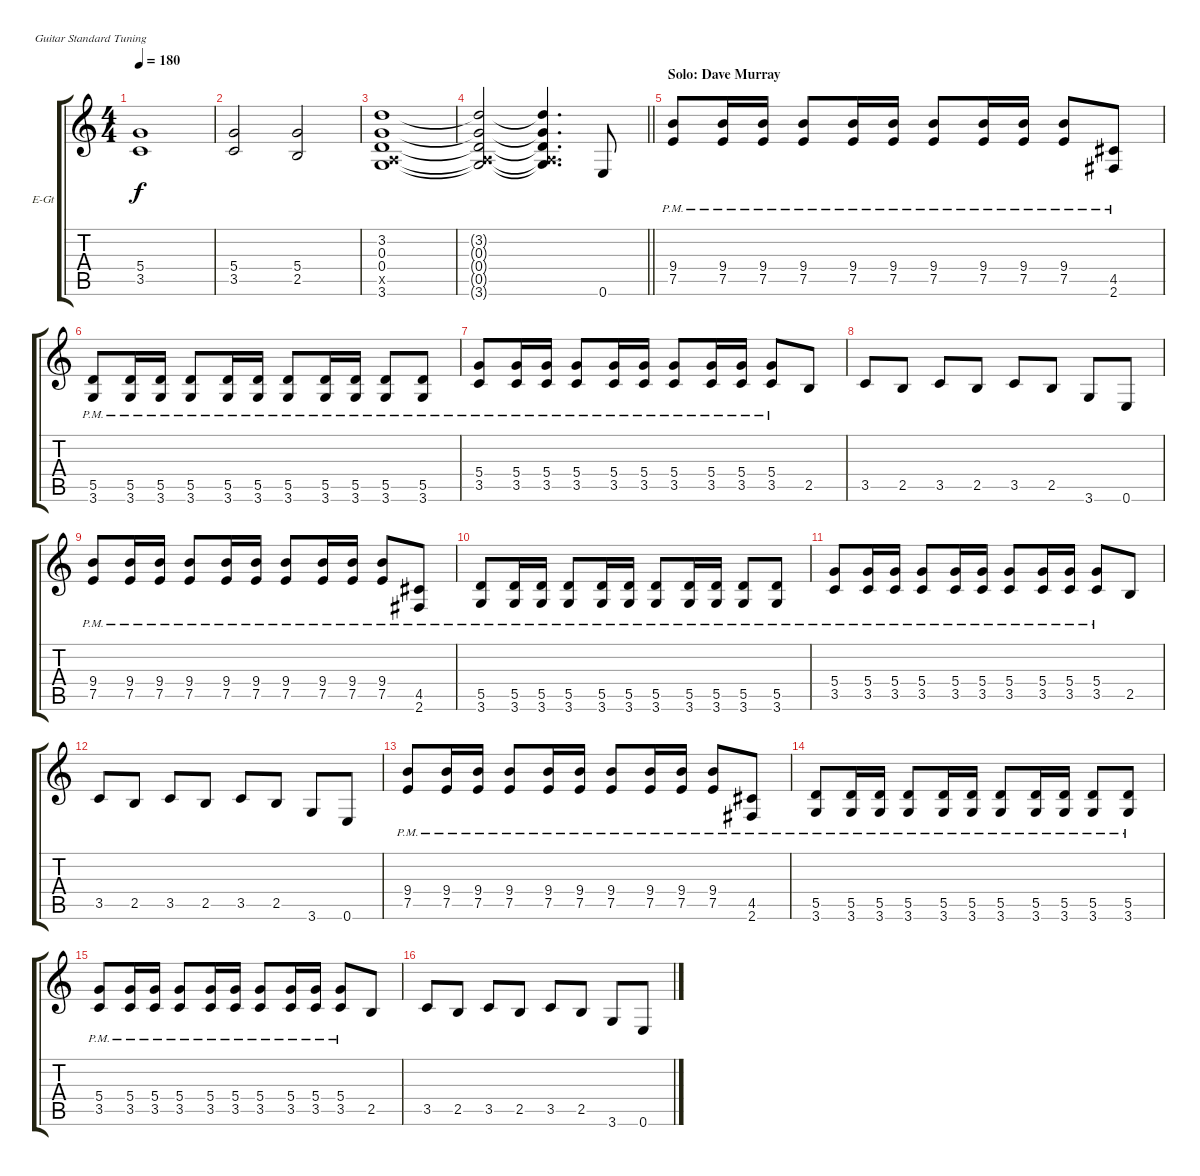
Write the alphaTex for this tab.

\bracketExtendMode groupsimilarinstruments
\firstSystemTrackNameOrientation horizontal
\otherSystemsTrackNameOrientation horizontal
\track ("Adrian Smith" "E-Gt") {instrument overdrivenguitar}
\staff {score tabs}
\tuning (E4 B3 G3 D3 A2 E2)
\ts (4 4)
\tempo 180
\clef g2
\ks c
(5.4 3.5).1{dy f} |
(5.4 3.5).2 (5.4 2.5).2 |
(3.2 0.3 0.4 0.5{x} 3.6).1 |
\barLineRight lightlight
(3.2{t} 0.3{t} 0.4{t} 3.6{t} 0.5{x t}).2 (3.2{t} 0.3{t} 0.4{t} 0.5{x t} 3.6{t}).4{d} 0.6.8 |
\section ("" "Solo: Dave Murray")
(9.4{pm} 7.5{pm}).8 (9.4{pm} 7.5{pm}).16 (9.4{pm} 7.5{pm}).16 (9.4{pm} 7.5{pm}).8 (9.4{pm} 7.5{pm}).16 (9.4{pm} 7.5{pm}).16 (9.4{pm} 7.5{pm}).8 (9.4{pm} 7.5{pm}).16 (9.4{pm} 7.5{pm}).16 (9.4{pm} 7.5{pm}).8 (4.5{pm} 2.6{pm}).8 |
(5.5{pm} 3.6{pm}).8 (5.5{pm} 3.6{pm}).16 (5.5{pm} 3.6{pm}).16 (5.5{pm} 3.6{pm}).8 (5.5{pm} 3.6{pm}).16 (5.5{pm} 3.6{pm}).16 (5.5{pm} 3.6{pm}).8 (5.5{pm} 3.6{pm}).16 (5.5{pm} 3.6{pm}).16 (5.5{pm} 3.6{pm}).8 (5.5{pm} 3.6{pm}).8 |
(5.4{pm} 3.5{pm}).8 (5.4{pm} 3.5{pm}).16 (5.4{pm} 3.5{pm}).16 (5.4{pm} 3.5{pm}).8 (5.4{pm} 3.5{pm}).16 (5.4{pm} 3.5{pm}).16 (5.4{pm} 3.5{pm}).8 (5.4{pm} 3.5{pm}).16 (5.4{pm} 3.5{pm}).16 (5.4{pm} 3.5{pm}).8 2.5.8 |
3.5.8 2.5.8 3.5.8 2.5.8 3.5.8 2.5.8 3.6.8 0.6.8 |
(9.4{pm} 7.5{pm}).8 (9.4{pm} 7.5{pm}).16 (9.4{pm} 7.5{pm}).16 (9.4{pm} 7.5{pm}).8 (9.4{pm} 7.5{pm}).16 (9.4{pm} 7.5{pm}).16 (9.4{pm} 7.5{pm}).8 (9.4{pm} 7.5{pm}).16 (9.4{pm} 7.5{pm}).16 (9.4{pm} 7.5{pm}).8 (4.5{pm} 2.6{pm}).8 |
(5.5{pm} 3.6{pm}).8 (5.5{pm} 3.6{pm}).16 (5.5{pm} 3.6{pm}).16 (5.5{pm} 3.6{pm}).8 (5.5{pm} 3.6{pm}).16 (5.5{pm} 3.6{pm}).16 (5.5{pm} 3.6{pm}).8 (5.5{pm} 3.6{pm}).16 (5.5{pm} 3.6{pm}).16 (5.5{pm} 3.6{pm}).8 (5.5{pm} 3.6{pm}).8 |
(5.4{pm} 3.5{pm}).8 (5.4{pm} 3.5{pm}).16 (5.4{pm} 3.5{pm}).16 (5.4{pm} 3.5{pm}).8 (5.4{pm} 3.5{pm}).16 (5.4{pm} 3.5{pm}).16 (5.4{pm} 3.5{pm}).8 (5.4{pm} 3.5{pm}).16 (5.4{pm} 3.5{pm}).16 (5.4{pm} 3.5{pm}).8 2.5.8 |
3.5.8 2.5.8 3.5.8 2.5.8 3.5.8 2.5.8 3.6.8 0.6.8 |
(9.4{pm} 7.5{pm}).8 (9.4{pm} 7.5{pm}).16 (9.4{pm} 7.5{pm}).16 (9.4{pm} 7.5{pm}).8 (9.4{pm} 7.5{pm}).16 (9.4{pm} 7.5{pm}).16 (9.4{pm} 7.5{pm}).8 (9.4{pm} 7.5{pm}).16 (9.4{pm} 7.5{pm}).16 (9.4{pm} 7.5{pm}).8 (4.5{pm} 2.6{pm}).8 |
(5.5{pm} 3.6{pm}).8 (5.5{pm} 3.6{pm}).16 (5.5{pm} 3.6{pm}).16 (5.5{pm} 3.6{pm}).8 (5.5{pm} 3.6{pm}).16 (5.5{pm} 3.6{pm}).16 (5.5{pm} 3.6{pm}).8 (5.5{pm} 3.6{pm}).16 (5.5{pm} 3.6{pm}).16 (5.5{pm} 3.6{pm}).8 (5.5{pm} 3.6{pm}).8 |
(5.4{pm} 3.5{pm}).8 (5.4{pm} 3.5{pm}).16 (5.4{pm} 3.5{pm}).16 (5.4{pm} 3.5{pm}).8 (5.4{pm} 3.5{pm}).16 (5.4{pm} 3.5{pm}).16 (5.4{pm} 3.5{pm}).8 (5.4{pm} 3.5{pm}).16 (5.4{pm} 3.5{pm}).16 (5.4{pm} 3.5{pm}).8 2.5.8 |
3.5.8 2.5.8 3.5.8 2.5.8 3.5.8 2.5.8 3.6.8 0.6.8
